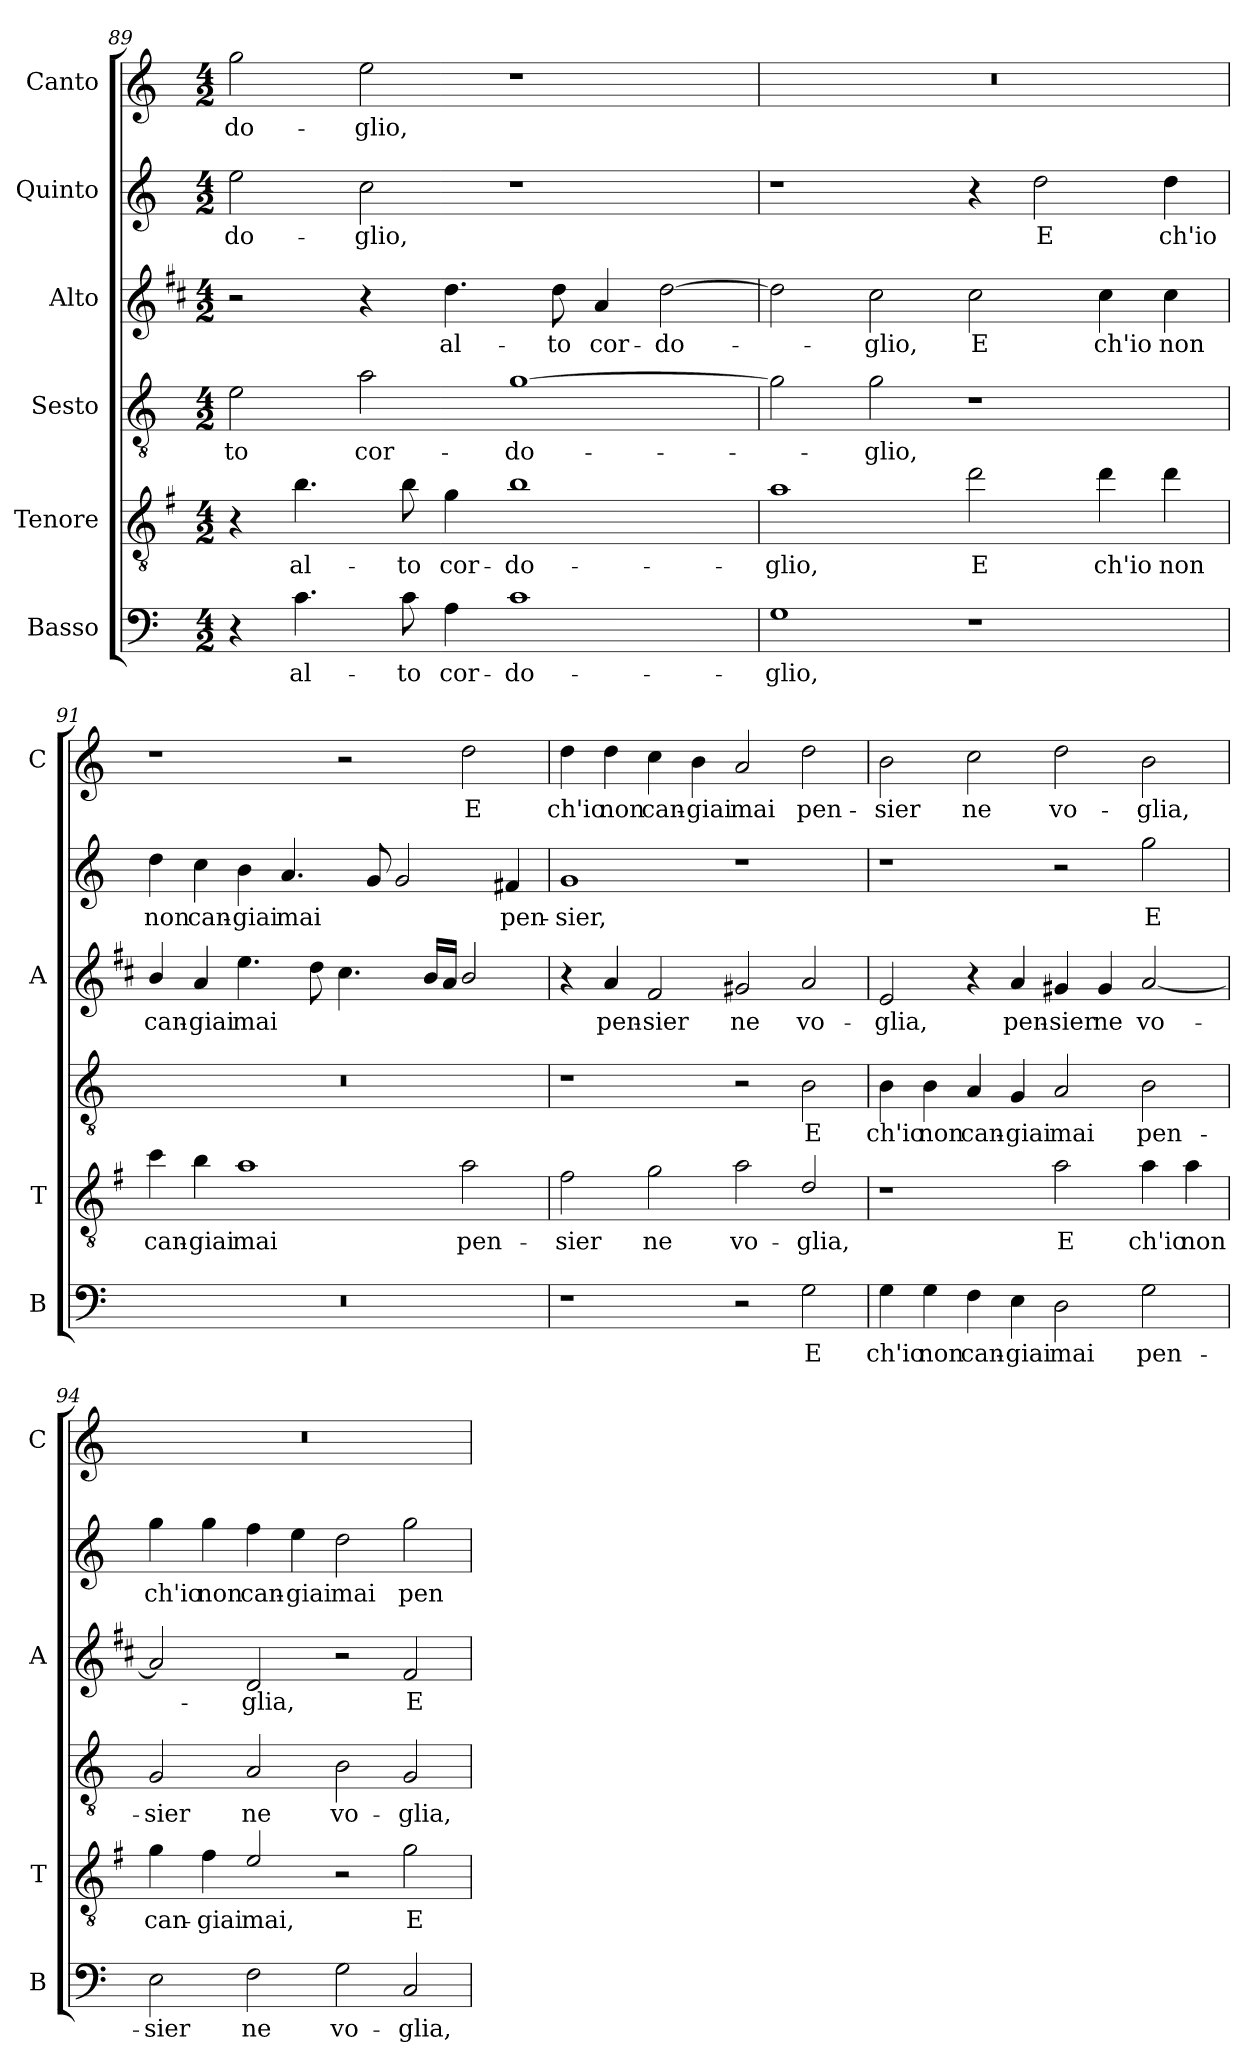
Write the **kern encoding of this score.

**kern	**text	**kern	**text	**kern	**text	**kern	**text	**kern	**text	**kern	**text
*part6	*part6	*part5	*part5	*part4	*part4	*part3	*part3	*part2	*part2	*part1	*part1
*staff6	*staff6	*staff5	*staff5	*staff4	*staff4	*staff3	*staff3	*staff2	*staff2	*staff1	*staff1
*I"Basso	*	*I"Tenore	*	*I"Sesto	*	*I"Alto	*	*I"Quinto	*	*I"Canto	*
*I'B	*	*I'T	*	*	*	*I'A	*	*	*	*I'C	*
*clefF4	*	*clefGv2	*	*clefGv2	*	*clefG2	*	*clefG2	*	*clefG2	*
*	*	*ITrd4c7	*	*	*	*ITrd1c2	*	*	*	*	*
*k[]	*	*k[]	*	*k[]	*	*k[]	*	*k[]	*	*k[]	*
*C:	*	*C:	*	*C:	*	*C:	*	*C:	*	*C:	*
*M4/2	*	*M4/2	*	*M4/2	*	*M4/2	*	*M4/2	*	*M4/2	*
=89	=89	=89	=89	=89	=89	=89	=89	=89	=89	=89	=89
!	!	!	!	!	!LO:LY:b	!	!	!	!LO:LY:b	!	!LO:LY:b
4r	.	4r	.	2e\	-to	2r	.	2ee\	-do-	2gg\	-do-
!	!LO:LY:b	!	!LO:LY:b	!	!	!	!	!	!	!	!
4.c\	al-	4.e\	al-	.	.	.	.	.	.	.	.
!	!	!	!	!	!LO:LY:b	!	!	!	!LO:LY:b	!	!LO:LY:b
.	.	.	.	2a\	cor-	4r	.	2cc\	-glio,	2ee\	-glio,
!	!LO:LY:b	!	!LO:LY:b	!	!	!	!	!	!	!	!
8c\	-to	8e\	-to	.	.	.	.	.	.	.	.
!	!LO:LY:b	!	!LO:LY:b	!	!	!	!LO:LY:b	!	!	!	!
4A\	cor-	4c\	cor-	.	.	4.cc\	al-	.	.	.	.
!	!LO:LY:b	!	!LO:LY:b	!	!LO:LY:b	!	!	!	!	!	!
1c	-do-	1e	-do-	[1g	-do-	.	.	1r	.	1r	.
!	!	!	!	!	!	!	!LO:LY:b	!	!	!	!
.	.	.	.	.	.	8cc\	-to	.	.	.	.
!	!	!	!	!	!	!	!LO:LY:b	!	!	!	!
.	.	.	.	.	.	4g/	cor-	.	.	.	.
!	!	!	!	!	!	!	!LO:LY:b	!	!	!	!
.	.	.	.	.	.	[2cc\	-do-	.	.	.	.
!!LO:LB:g=z
=90	=90	=90	=90	=90	=90	=90	=90	=90	=90	=90	=90
!	!LO:LY:b	!	!LO:LY:b	!	!	!	!	!	!	!	!
1G	-glio,	1d	-glio,	2g\]	.	2cc\]	.	1r	.	0r	.
!	!	!	!	!	!LO:LY:b	!	!LO:LY:b	!	!	!	!
.	.	.	.	2g\	-glio,	2b\	-glio,	.	.	.	.
!	!	!	!LO:LY:b	!	!	!	!LO:LY:b	!	!	!	!
1r	.	2g\	E	1r	.	2b\	E	4r	.	.	.
!	!	!	!	!	!	!	!	!	!LO:LY:b	!	!
.	.	.	.	.	.	.	.	2dd\	E	.	.
!	!	!	!LO:LY:b	!	!	!	!LO:LY:b	!	!	!	!
.	.	4g\	ch'io	.	.	4b\	ch'io	.	.	.	.
!	!	!	!LO:LY:b	!	!	!	!LO:LY:b	!	!LO:LY:b	!	!
.	.	4g\	non	.	.	4b\	non	4dd\	ch'io	.	.
=91	=91	=91	=91	=91	=91	=91	=91	=91	=91	=91	=91
!	!	!	!LO:LY:b	!	!	!	!LO:LY:b	!	!LO:LY:b	!	!
0r	.	4f\	can-	0r	.	4a/	can-	4dd\	non	1r	.
!	!	!	!LO:LY:b	!	!	!	!LO:LY:b	!	!LO:LY:b	!	!
.	.	4e\	-giai	.	.	4g/	-giai	4cc\	can-	.	.
!	!	!	!LO:LY:b	!	!	!	!LO:LY:b	!	!LO:LY:b	!	!
.	.	1d	mai	.	.	4.dd\	mai	4b\	-giai	.	.
!	!	!	!	!	!	!	!	!	!LO:LY:b	!	!
.	.	.	.	.	.	.	.	4.a/	mai	.	.
.	.	.	.	.	.	8cc\	.	.	.	.	.
.	.	.	.	.	.	4.b\	.	.	.	2r	.
.	.	.	.	.	.	.	.	8g/	.	.	.
.	.	.	.	.	.	.	.	2g/	.	.	.
.	.	.	.	.	.	16a/LL	.	.	.	.	.
.	.	.	.	.	.	16g/JJ	.	.	.	.	.
!	!	!	!LO:LY:b	!	!	!	!	!	!	!	!LO:LY:b
.	.	2d\	pen-	.	.	2a/	.	.	.	2dd\	E
!	!	!	!	!	!	!	!	!	!LO:LY:b	!	!
.	.	.	.	.	.	.	.	4f#X/	pen-	.	.
=92	=92	=92	=92	=92	=92	=92	=92	=92	=92	=92	=92
!	!	!	!LO:LY:b	!	!	!	!	!	!LO:LY:b	!	!LO:LY:b
1r	.	2B\	-sier	1r	.	4r	.	1g	-sier,	4dd\	ch'io
!	!	!	!	!	!	!	!LO:LY:b	!	!	!	!LO:LY:b
.	.	.	.	.	.	4g/	pen-	.	.	4dd\	non
!	!	!	!LO:LY:b	!	!	!	!LO:LY:b	!	!	!	!LO:LY:b
.	.	2c\	ne	.	.	2e/	-sier	.	.	4cc\	can-
!	!	!	!	!	!	!	!	!	!	!	!LO:LY:b
.	.	.	.	.	.	.	.	.	.	4b\	-giai
!	!	!	!LO:LY:b	!	!	!	!LO:LY:b	!	!	!	!LO:LY:b
2r	.	2d\	vo-	2r	.	2f#X/	ne	1r	.	2a/	mai
!	!LO:LY:b	!	!LO:LY:b	!	!LO:LY:b	!	!LO:LY:b	!	!	!	!LO:LY:b
2G\	E	2G/	-glia,	2B\	E	2g/	vo-	.	.	2dd\	pen-
=93	=93	=93	=93	=93	=93	=93	=93	=93	=93	=93	=93
!	!LO:LY:b	!	!	!	!LO:LY:b	!	!LO:LY:b	!	!	!	!LO:LY:b
4G\	ch'io	1r	.	4B\	ch'io	2d/	-glia,	1r	.	2b\	-sier
!	!LO:LY:b	!	!	!	!LO:LY:b	!	!	!	!	!	!
4G\	non	.	.	4B\	non	.	.	.	.	.	.
!	!LO:LY:b	!	!	!	!LO:LY:b	!	!	!	!	!	!LO:LY:b
4F\	can-	.	.	4A/	can-	4r	.	.	.	2cc\	ne
!	!LO:LY:b	!	!	!	!LO:LY:b	!	!LO:LY:b	!	!	!	!
4E\	-giai	.	.	4G/	-giai	4g/	pen-	.	.	.	.
!	!LO:LY:b	!	!LO:LY:b	!	!LO:LY:b	!	!LO:LY:b	!	!	!	!LO:LY:b
2D\	mai	2d\	E	2A/	mai	4f#X/	-sier	2r	.	2dd\	vo-
!	!	!	!	!	!	!	!LO:LY:b	!	!	!	!
.	.	.	.	.	.	4f#/	ne	.	.	.	.
!	!LO:LY:b	!	!LO:LY:b	!	!LO:LY:b	!	!LO:LY:b	!	!LO:LY:b	!	!LO:LY:b
2G\	pen-	4d\	ch'io	2B\	pen-	[2g/	vo-	2gg\	E	2b\	-glia,
!	!	!	!LO:LY:b	!	!	!	!	!	!	!	!
.	.	4d\	non	.	.	.	.	.	.	.	.
!!LO:PB:g=z
=94	=94	=94	=94	=94	=94	=94	=94	=94	=94	=94	=94
!	!LO:LY:b	!	!LO:LY:b	!	!LO:LY:b	!	!	!	!LO:LY:b	!	!
2E\	-sier	4c\	can-	2G/	-sier	2g/]	.	4gg\	ch'io	0r	.
!	!	!	!LO:LY:b	!	!	!	!	!	!LO:LY:b	!	!
.	.	4B\	-giai	.	.	.	.	4gg\	non	.	.
!	!LO:LY:b	!	!LO:LY:b	!	!LO:LY:b	!	!LO:LY:b	!	!LO:LY:b	!	!
2F\	ne	2A/	mai,	2A/	ne	2c/	-glia,	4ff\	can-	.	.
!	!	!	!	!	!	!	!	!	!LO:LY:b	!	!
.	.	.	.	.	.	.	.	4ee\	-giai	.	.
!	!LO:LY:b	!	!	!	!LO:LY:b	!	!	!	!LO:LY:b	!	!
2G\	vo-	2r	.	2B\	vo-	2r	.	2dd\	mai	.	.
!	!LO:LY:b	!	!LO:LY:b	!	!LO:LY:b	!	!LO:LY:b	!	!LO:LY:b	!	!
2C/	-glia,	2c\	E	2G/	-glia,	2e/	E	2gg\	pen-	.	.
=	=	=	=	=	=	=	=	=	=	=	=
*-	*-	*-	*-	*-	*-	*-	*-	*-	*-	*-	*-
